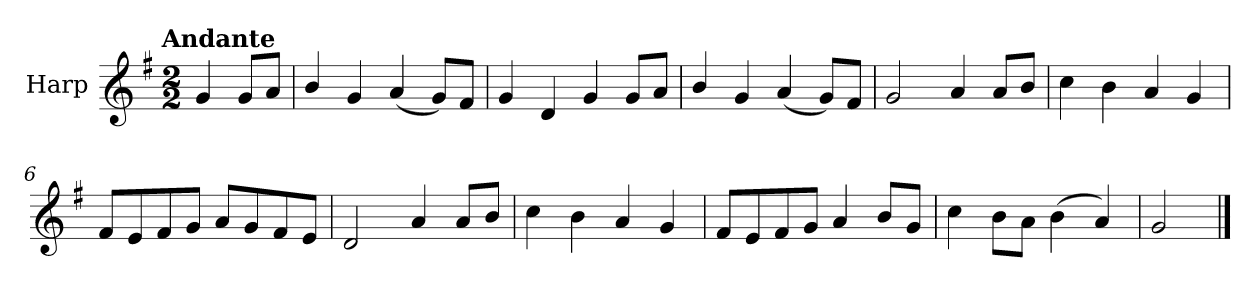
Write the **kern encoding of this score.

**kern
*part1
*staff1
*I"Harp
*I'Hrp.
*clefG2
*k[f#]
!!LO:TX:omd:t=Andante
*M2/2
*MM92
=
4g/
8g/L
8a/J
=1
4b/
4g/
(<4a/
8g/L)
8f#/J
=2
4g/
4d/
4g/
8g/L
8a/J
=3
4b/
4g/
(<4a/
8g/L)
8f#/J
=4
2g/
4a/
8a/L
8b/J
=5
4cc\
4b\
4a/
4g/
!!LO:LB:g=z
=6
8f#/L
8e/
8f#/
8g/J
8a/L
8g/
8f#/
8e/J
=7
2d/
4a/
8a/L
8b/J
=8
4cc\
4b\
4a/
4g/
=9
8f#/L
8e/
8f#/
8g/J
4a/
8b/L
8g/J
=10
4cc\
8b\L
8a\J
(>4b\
4a/)
=11
2g/
==
*-
